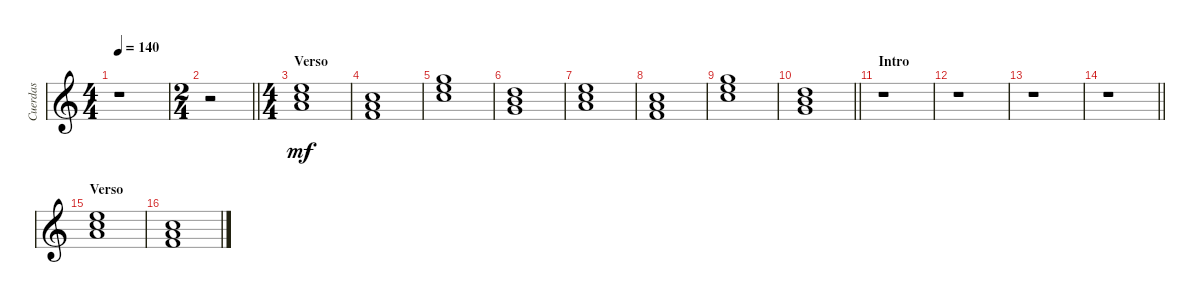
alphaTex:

\track ("Cuerdas" "Cuerdas") {instrument stringensemble1}
\staff {score}
\tuning (E4 B3 G3 D3 A2 E2 B1) {hide}
\ts (4 4)
\tempo 140
\clef g2
\ks c
r.1{dy mf} |
\ts (2 4)
\barLineRight lightlight
r.2 |
\ts (4 4)
\section ("" "Verso")
(5.1 13.2 21.3).1 |
(1.1 10.2 17.3).1 |
(8.1 17.2 24.3).1 |
(3.1 12.2 19.3).1 |
(5.1 13.2 21.3).1 |
(1.1 10.2 17.3).1 |
(8.1 17.2 24.3).1 |
\barLineRight lightlight
(3.1 12.2 19.3).1 |
\section ("" "Intro")
r.1 |
r.1 |
r.1 |
\barLineRight lightlight
r.1 |
\section ("" "Verso")
(5.1 13.2 21.3).1 |
(1.1 10.2 17.3).1
